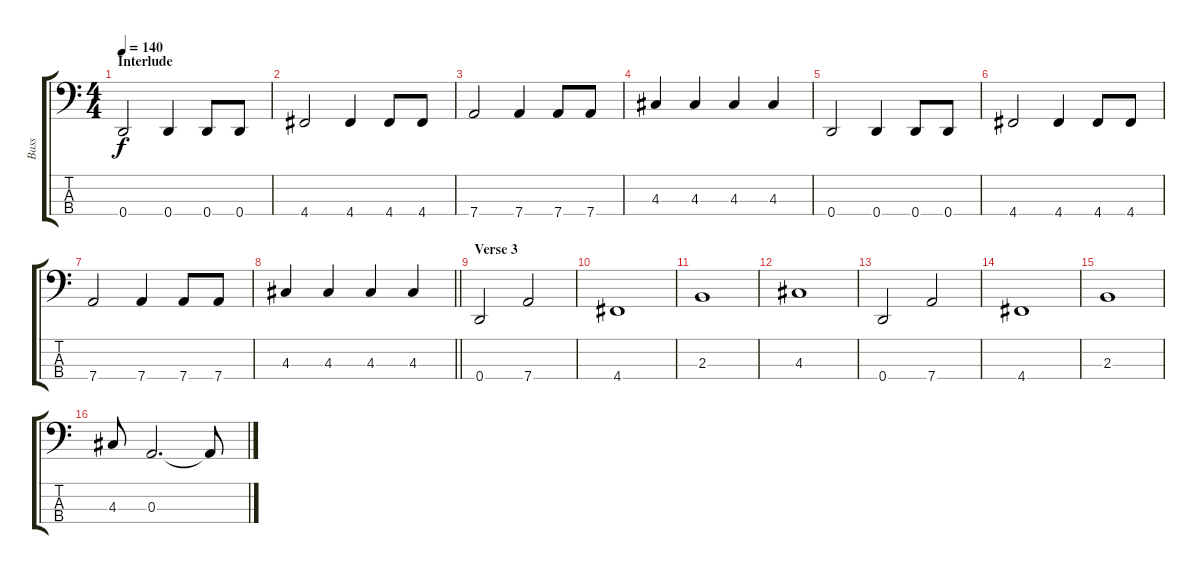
\track ("Bass" "Bass") {instrument electricbassfinger}
\staff {score tabs}
\tuning (G2 D2 A1 D1) {hide}
\ts (4 4)
\section ("" "Interlude")
\tempo 140
\clef f4
\ks c
0.4.2{dy f} 0.4.4 0.4.8 0.4.8 |
4.4.2 4.4.4 4.4.8 4.4.8 |
7.4.2 7.4.4 7.4.8 7.4.8 |
4.3.4 4.3.4 4.3.4 4.3.4 |
0.4.2 0.4.4 0.4.8 0.4.8 |
4.4.2 4.4.4 4.4.8 4.4.8 |
7.4.2 7.4.4 7.4.8 7.4.8 |
\barLineRight lightlight
4.3.4 4.3.4 4.3.4 4.3.4 |
\section ("" "Verse 3")
0.4.2 7.4.2 |
4.4.1 |
2.3.1 |
4.3.1 |
0.4.2 7.4.2 |
4.4.1 |
2.3.1 |
4.3.8 0.3.2{d} 0.3{t}.8
